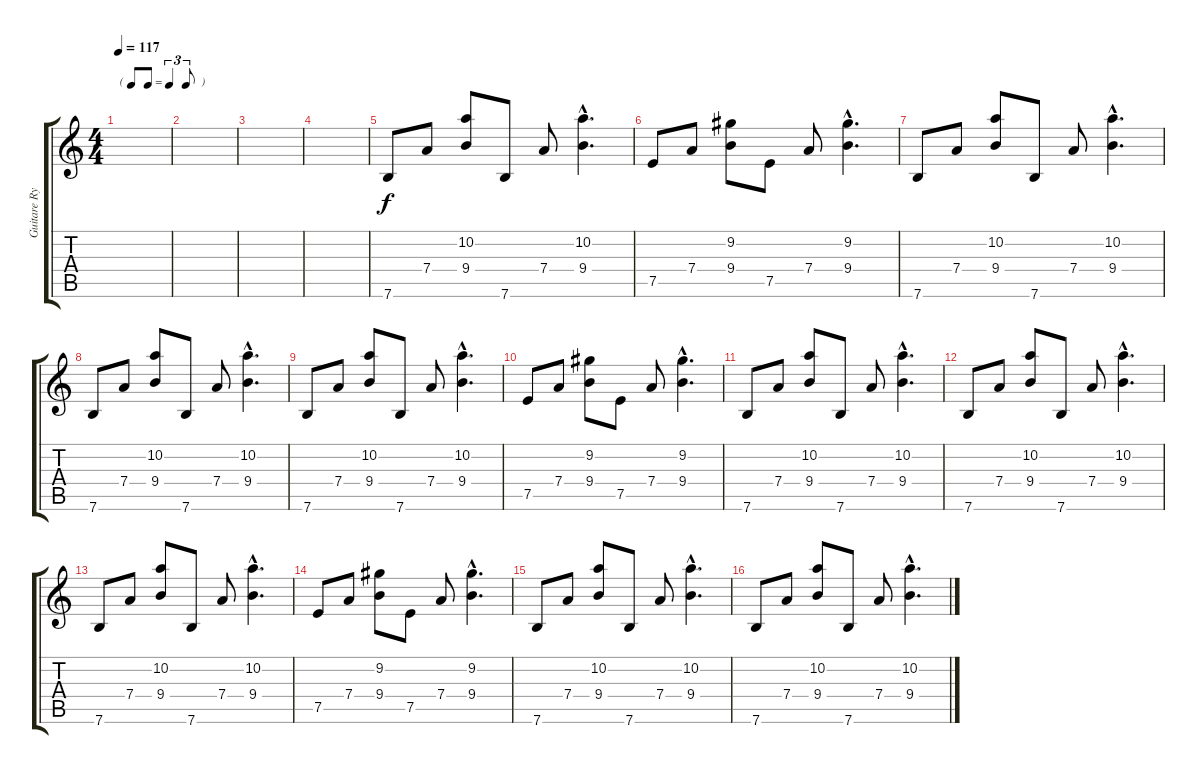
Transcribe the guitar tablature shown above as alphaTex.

\track ("Guitare Rythm Tapping" "Guitare Ry") {instrument electricguitarjazz}
\staff {score tabs}
\tuning (E4 B3 G3 D3 A2 E2) {hide}
\ts (4 4)
\tf triplet8th
\tempo 117
\clef g2
\ks c
|
|
|
|
7.6.8 7.4.8 (10.2 9.4).8 7.6.8 7.4.8 (10.2{hac} 9.4{hac}).4{d} |
7.5.8 7.4.8 (9.2 9.4).8 7.5.8 7.4.8 (9.2{hac} 9.4{hac}).4{d} |
7.6.8 7.4.8 (10.2 9.4).8 7.6.8 7.4.8 (10.2{hac} 9.4{hac}).4{d} |
7.6.8 7.4.8 (10.2 9.4).8 7.6.8 7.4.8 (10.2{hac} 9.4{hac}).4{d} |
7.6.8 7.4.8 (10.2 9.4).8 7.6.8 7.4.8 (10.2{hac} 9.4{hac}).4{d} |
7.5.8 7.4.8 (9.2 9.4).8 7.5.8 7.4.8 (9.2{hac} 9.4{hac}).4{d} |
7.6.8 7.4.8 (10.2 9.4).8 7.6.8 7.4.8 (10.2{hac} 9.4{hac}).4{d} |
7.6.8 7.4.8 (10.2 9.4).8 7.6.8 7.4.8 (10.2{hac} 9.4{hac}).4{d} |
7.6.8 7.4.8 (10.2 9.4).8 7.6.8 7.4.8 (10.2{hac} 9.4{hac}).4{d} |
7.5.8 7.4.8 (9.2 9.4).8 7.5.8 7.4.8 (9.2{hac} 9.4{hac}).4{d} |
7.6.8 7.4.8 (10.2 9.4).8 7.6.8 7.4.8 (10.2{hac} 9.4{hac}).4{d} |
7.6.8 7.4.8 (10.2 9.4).8 7.6.8 7.4.8 (10.2{hac} 9.4{hac}).4{d}
